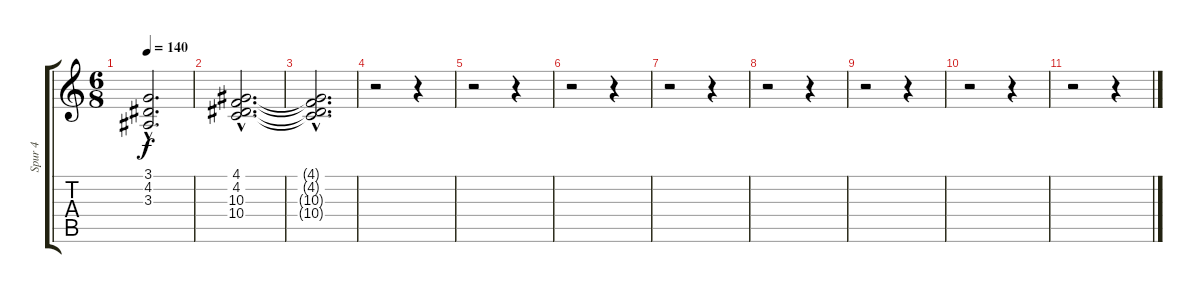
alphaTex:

\track ("Spur 4" "Spur 4") {instrument percussiveorgan}
\staff {score tabs}
\tuning (E4 B3 G3 D3 A2 E2) {hide}
\ts (6 8)
\tempo 140
\clef g2
\ks c
(3.1{hac t} 4.2{hac t} 3.3{hac t}).2{d dy f} |
(4.1{hac} 4.2{hac} 10.3{hac} 10.4{hac}).2{d} |
(4.1{hac t} 4.2{hac t} 10.3{hac t} 10.4{hac t}).2{d} |
r.2 r.4 |
r.2 r.4 |
r.2 r.4 |
r.2 r.4 |
r.2 r.4 |
r.2 r.4 |
r.2 r.4 |
r.2 r.4
